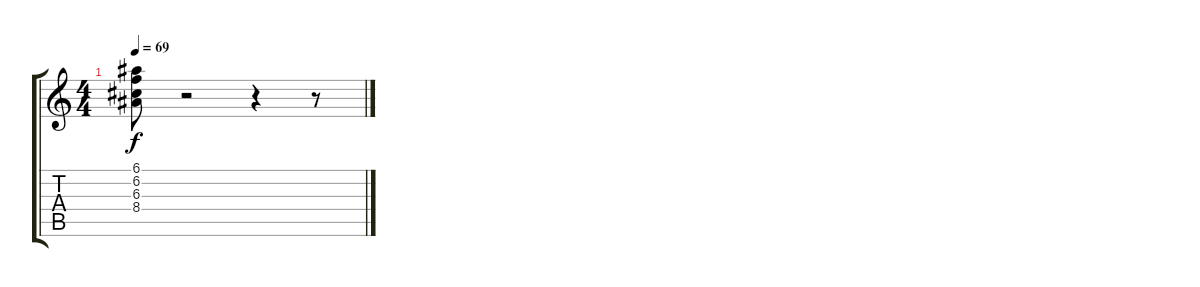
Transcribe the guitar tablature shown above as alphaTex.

\track "" {instrument acousticguitarsteel}
\staff {score tabs}
\tuning (E4 B3 G3 D3 A2 E2) {hide}
\ts (4 4)
\tempo 69
\clef g2
\ks c
(6.1{t} 6.2{t} 6.3{t} 8.4{t}).8{dy f} r.2 r.4 r.8
